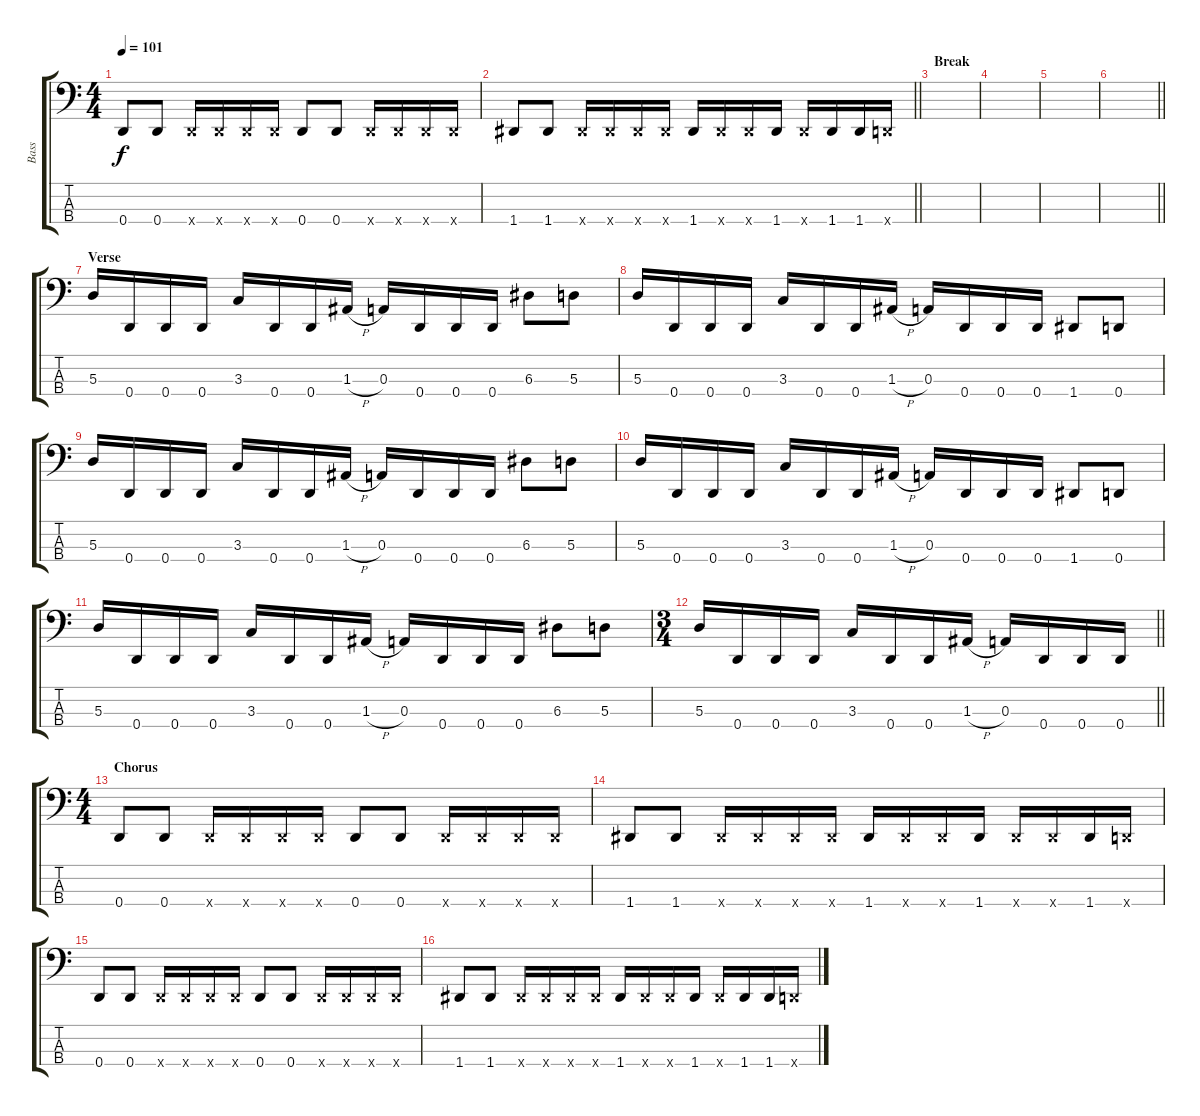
\track ("Bass" "Bass") {instrument electricbasspick}
\staff {score tabs}
\tuning (G2 D2 A1 D1) {hide}
\ts (4 4)
\tempo 101
\clef f4
\ks c
0.4.8{dy f} 0.4.8 0.4{x}.16 0.4{x}.16 0.4{x}.16 0.4{x}.16 0.4.8 0.4.8 0.4{x}.16 0.4{x}.16 0.4{x}.16 0.4{x}.16 |
\barLineRight lightlight
1.4.8 1.4.8 1.4{x}.16 1.4{x}.16 1.4{x}.16 1.4{x}.16 1.4.16 1.4{x}.16 1.4{x}.16 1.4.16 1.4{x}.16 1.4.16 1.4.16 0.4{x}.16 |
\section ("" "Break")
|
|
|
\barLineRight lightlight
|
\section ("" "Verse")
5.3.16 0.4.16 0.4.16 0.4.16 3.3.16 0.4.16 0.4.16 1.3{h}.16 0.3.16 0.4.16 0.4.16 0.4.16 6.3.8 5.3.8 |
5.3.16 0.4.16 0.4.16 0.4.16 3.3.16 0.4.16 0.4.16 1.3{h}.16 0.3.16 0.4.16 0.4.16 0.4.16 1.4.8 0.4.8 |
5.3.16 0.4.16 0.4.16 0.4.16 3.3.16 0.4.16 0.4.16 1.3{h}.16 0.3.16 0.4.16 0.4.16 0.4.16 6.3.8 5.3.8 |
5.3.16 0.4.16 0.4.16 0.4.16 3.3.16 0.4.16 0.4.16 1.3{h}.16 0.3.16 0.4.16 0.4.16 0.4.16 1.4.8 0.4.8 |
5.3.16 0.4.16 0.4.16 0.4.16 3.3.16 0.4.16 0.4.16 1.3{h}.16 0.3.16 0.4.16 0.4.16 0.4.16 6.3.8 5.3.8 |
\ts (3 4)
\barLineRight lightlight
5.3.16 0.4.16 0.4.16 0.4.16 3.3.16 0.4.16 0.4.16 1.3{h}.16 0.3.16 0.4.16 0.4.16 0.4.16 |
\ts (4 4)
\section ("" "Chorus")
0.4.8 0.4.8 0.4{x}.16 0.4{x}.16 0.4{x}.16 0.4{x}.16 0.4.8 0.4.8 0.4{x}.16 0.4{x}.16 0.4{x}.16 0.4{x}.16 |
1.4.8 1.4.8 1.4{x}.16 1.4{x}.16 1.4{x}.16 1.4{x}.16 1.4.16 1.4{x}.16 1.4{x}.16 1.4.16 1.4{x}.16 1.4{x}.16 1.4.16 0.4{x}.16 |
0.4.8 0.4.8 0.4{x}.16 0.4{x}.16 0.4{x}.16 0.4{x}.16 0.4.8 0.4.8 0.4{x}.16 0.4{x}.16 0.4{x}.16 0.4{x}.16 |
1.4.8 1.4.8 1.4{x}.16 1.4{x}.16 1.4{x}.16 1.4{x}.16 1.4.16 1.4{x}.16 1.4{x}.16 1.4.16 1.4{x}.16 1.4.16 1.4.16 0.4{x}.16
